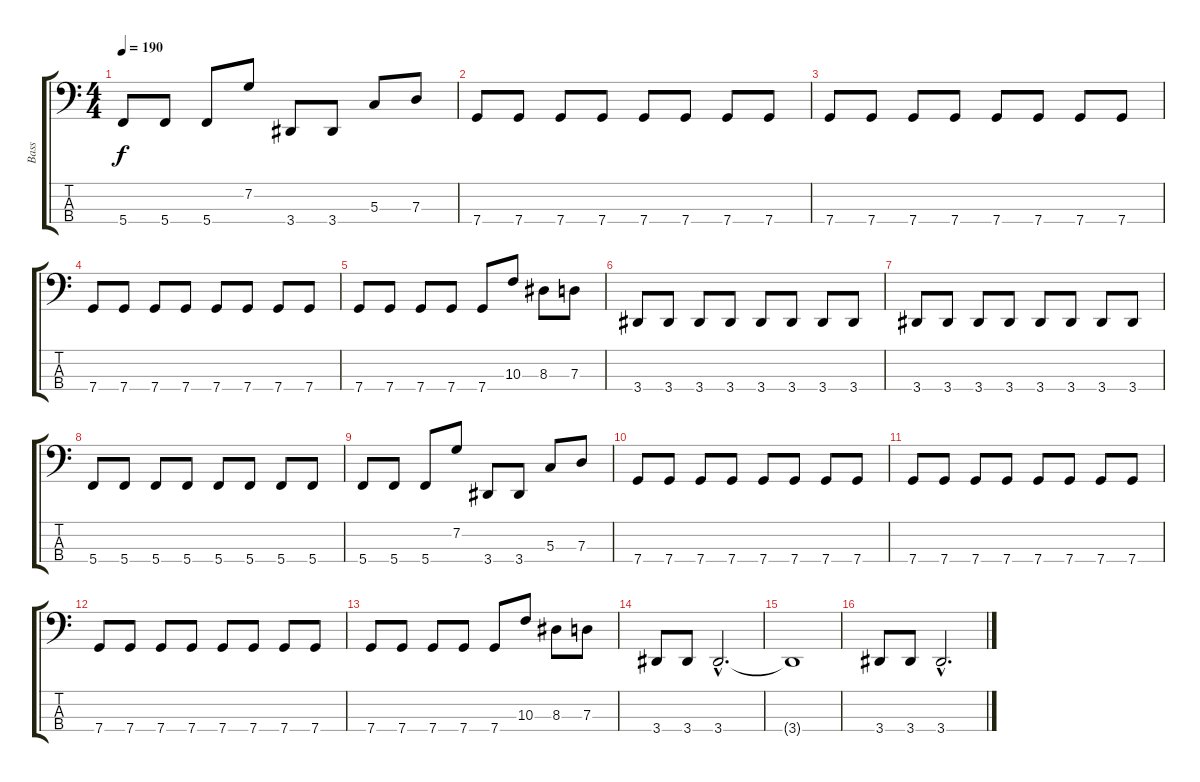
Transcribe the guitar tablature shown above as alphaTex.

\track ("Bass" "Bass") {instrument electricbasspick}
\staff {score tabs}
\tuning (F2 C2 G1 C1) {hide}
\ts (4 4)
\tempo 190
\clef f4
\ks c
5.4.8{dy f} 5.4.8 5.4.8 7.2.8 3.4.8 3.4.8 5.3.8 7.3.8 |
7.4.8 7.4.8 7.4.8 7.4.8 7.4.8 7.4.8 7.4.8 7.4.8 |
7.4.8 7.4.8 7.4.8 7.4.8 7.4.8 7.4.8 7.4.8 7.4.8 |
7.4.8 7.4.8 7.4.8 7.4.8 7.4.8 7.4.8 7.4.8 7.4.8 |
7.4.8 7.4.8 7.4.8 7.4.8 7.4.8 10.3.8 8.3.8 7.3.8 |
3.4.8 3.4.8 3.4.8 3.4.8 3.4.8 3.4.8 3.4.8 3.4.8 |
3.4.8 3.4.8 3.4.8 3.4.8 3.4.8 3.4.8 3.4.8 3.4.8 |
5.4.8 5.4.8 5.4.8 5.4.8 5.4.8 5.4.8 5.4.8 5.4.8 |
5.4.8 5.4.8 5.4.8 7.2.8 3.4.8 3.4.8 5.3.8 7.3.8 |
7.4.8 7.4.8 7.4.8 7.4.8 7.4.8 7.4.8 7.4.8 7.4.8 |
7.4.8 7.4.8 7.4.8 7.4.8 7.4.8 7.4.8 7.4.8 7.4.8 |
7.4.8 7.4.8 7.4.8 7.4.8 7.4.8 7.4.8 7.4.8 7.4.8 |
7.4.8 7.4.8 7.4.8 7.4.8 7.4.8 10.3.8 8.3.8 7.3.8 |
3.4.8 3.4.8 3.4{hac}.2{d} |
3.4{t}.1 |
3.4.8 3.4.8 3.4{hac}.2{d}
